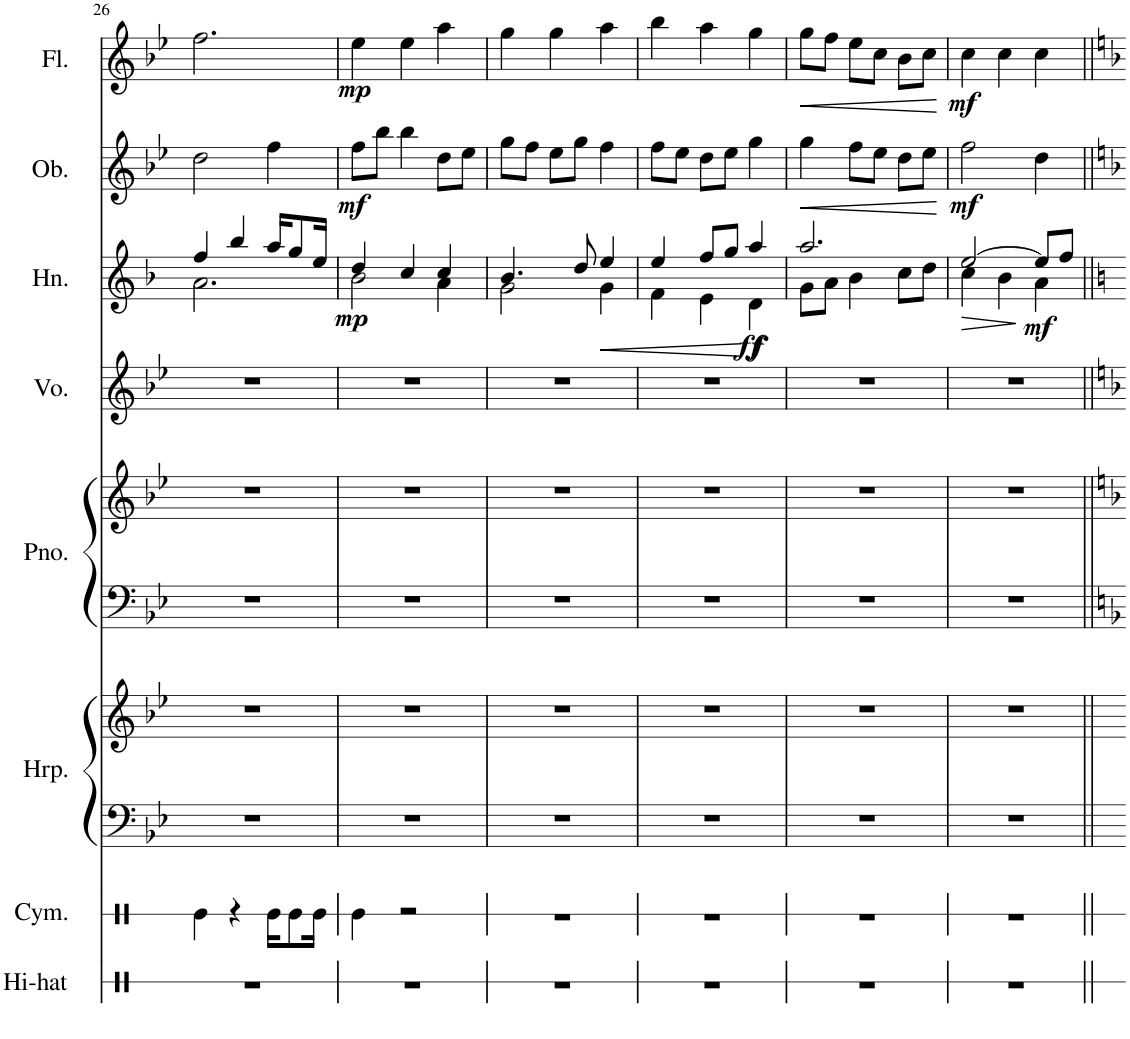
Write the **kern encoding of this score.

**kern	**kern	**kern	**kern	**kern	**kern	**kern	**kern	**dynam	**kern	**dynam	**kern	**dynam
*part8	*part7	*part6	*part6	*part5	*part5	*part4	*part3	*part3	*part2	*part2	*part1	*part1
*staff10	*staff9	*staff8	*staff7	*staff6	*staff5	*staff4	*staff3	*staff3	*staff2	*staff2	*staff1	*staff1
*I"Hi-hat	*I"Cymbal	*I"Harp	*	*I"Piano	*	*I"Voice	*I"Horn	*	*I"Oboe	*	*I"Flute	*
*I'Hi-hat	*I'Cym.	*I'Hrp.	*	*I'Pno.	*	*I'Vo.	*I'Hn.	*	*I'Ob.	*	*I'Fl.	*
!!LO:PB:g=z
*clefX	*clefX	*clefF4	*clefG2	*clefF4	*clefG2	*clefG2	*clefG2	*	*clefG2	*	*clefG2	*
*	*	*	*	*	*	*	*Trd4c7	*	*	*	*	*
*k[]	*k[]	*k[b-e-]	*k[b-e-]	*k[b-e-]	*k[b-e-]	*k[b-e-]	*k[b-]	*	*k[b-e-]	*	*k[b-e-]	*
*M3/4	*M3/4	*M3/4	*M3/4	*M3/4	*M3/4	*M3/4	*M3/4	*	*M3/4	*	*M3/4	*
=26	=26	=26	=26	=26	=26	=26	=26	=26	=26	=26	=26	=26
*	*	*	*	*	*	*	*^	*	*	*	*	*
2.r	4Re\	2.r	2.r	2.r	2.r	2.r	4ff/	2.a\	.	2dd\	.	2.ff\	.
.	4r	.	.	.	.	.	4bb-/	.	.	.	.	.	.
.	16Re\KL	.	.	.	.	.	16aa/KL	.	.	4ff\	.	.	.
.	8Re\	.	.	.	.	.	8gg/	.	.	.	.	.	.
.	16Re\Jk	.	.	.	.	.	16ee/Jk	.	.	.	.	.	.
=27	=27	=27	=27	=27	=27	=27	=27	=27	=27	=27	=27	=27	=27
!	!	!	!	!	!	!	!	!	!LO:DY:b	!	!LO:DY:b	!	!LO:DY:b
2.r	4Re\	2.r	2.r	2.r	2.r	2.r	4dd/	2b-\	mp	8ff\L	mf	4ee-\	mp
.	.	.	.	.	.	.	.	.	.	8bb-\J	.	.	.
.	2r	.	.	.	.	.	4cc/	.	.	4bb-\	.	4ee-\	.
.	.	.	.	.	.	.	4cc/	4a\	.	8dd\L	.	4aa\	.
.	.	.	.	.	.	.	.	.	.	8ee-\J	.	.	.
=28	=28	=28	=28	=28	=28	=28	=28	=28	=28	=28	=28	=28	=28
2.r	2.r	2.r	2.r	2.r	2.r	2.r	4.b-/	2g\	.	8gg\L	.	4gg\	.
.	.	.	.	.	.	.	.	.	.	8ff\J	.	.	.
.	.	.	.	.	.	.	.	.	.	8ee-\L	.	4gg\	.
.	.	.	.	.	.	.	8dd/	.	.	8gg\J	.	.	.
!	!	!	!	!	!	!	!	!	!LO:HP:b	!	!	!	!
.	.	.	.	.	.	.	4ee/	4g\	<	4ff\	.	4aa\	.
=29	=29	=29	=29	=29	=29	=29	=29	=29	=29	=29	=29	=29	=29
!	!	!	!	!	!	!	!	!	!LO:DY:b	!	!	!	!
2.r	2.r	2.r	2.r	2.r	2.r	2.r	4ee/	4f\	f	8ff\L	.	4bb-\	.
.	.	.	.	.	.	.	.	.	.	8ee-\J	.	.	.
.	.	.	.	.	.	.	8ff/L	4e\	.	8dd\L	.	4aa\	.
.	.	.	.	.	.	.	8gg/J	.	.	8ee-\J	.	.	.
!	!	!	!	!	!	!	!	!	!LO:DY:b	!	!	!	!
.	.	.	.	.	.	.	4aa/	4d\	ff	4gg\	.	4gg\	.
=30	=30	=30	=30	=30	=30	=30	=30	=30	=30	=30	=30	=30	=30
!	!	!	!	!	!	!	!	!	!	!	!LO:HP:b	!	!LO:HP:b
2.r	2.r	2.r	2.r	2.r	2.r	2.r	2.aa/	8g\L	.	4gg\	<	8gg\L	<
.	.	.	.	.	.	.	.	8a\J	.	.	.	8ff\J	.
.	.	.	.	.	.	.	.	4b-\	.	8ff\L	.	8ee-\L	.
.	.	.	.	.	.	.	.	.	.	8ee-\J	.	8cc\J	.
.	.	.	.	.	.	.	.	8cc\L	.	8dd\L	.	8b-\L	.
.	.	.	.	.	.	.	.	8dd\J	.	8ee-\J	.	8cc\J	.
*	*	*	*	*	*	*	*v	*v	*	*	*	*	*
.	.	.	.	.	.	.	.	.	.	[	.	[
=31	=31	=31	=31	=31	=31	=31	=31	=31	=31	=31	=31	=31
*	*	*	*	*	*	*	*^	*	*	*	*	*
!	!	!	!	!	!	!	!	!	!	!	!LO:DY:b	!	!LO:DY:b
2.r	2.r	2.r	2.r	2.r	2.r	2.r	[2ee/	4cc\	.	2ff\	mf	4cc\	mf
.	.	.	.	.	.	.	.	4b-\	.	.	.	4cc\	.
!	!	!	!	!	!	!	!	!	!LO:DY:b	!	!	!	!
.	.	.	.	.	.	.	8ee/L]	4a\	mf	4dd\	.	4cc\	.
.	.	.	.	.	.	.	8ff/J	.	.	.	.	.	.
*	*	*	*	*	*	*	*v	*v	*	*	*	*	*
.	.	.	.	.	.	.	.	[	.	.	.	.
=||	=||	=||	=||	=||	=||	=||	=||	=||	=||	=||	=||	=||
*-	*-	*-	*-	*-	*-	*-	*-	*-	*-	*-	*-	*-
